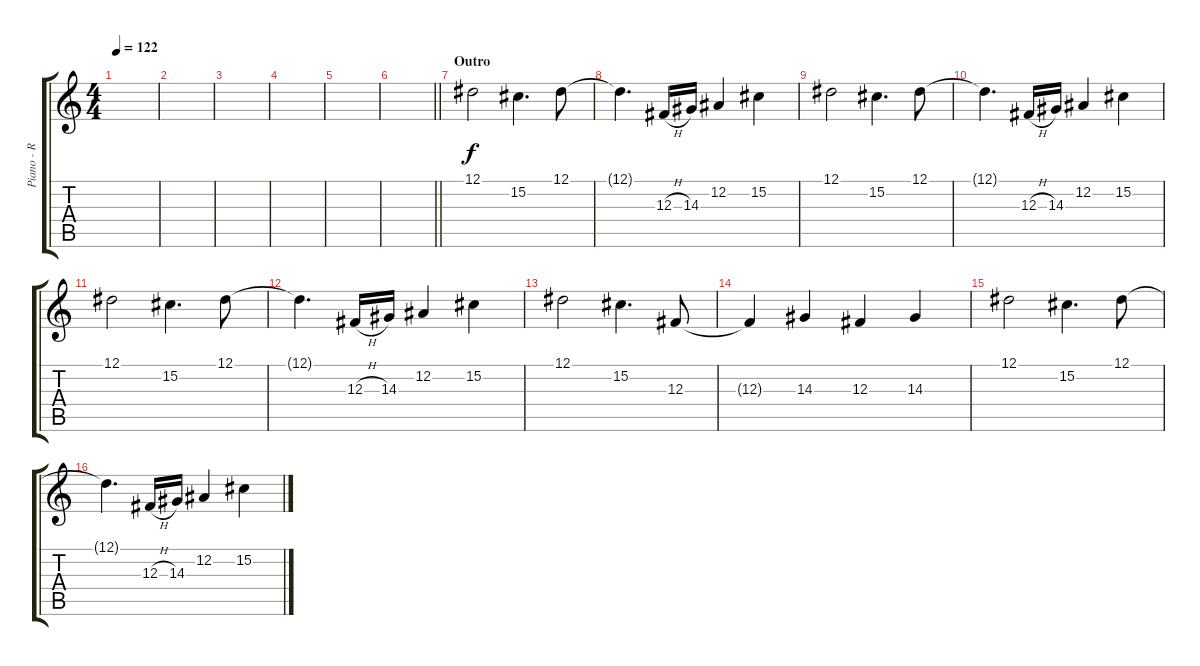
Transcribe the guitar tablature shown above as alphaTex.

\track ("Piano - R Hand" "Piano - R ") {instrument tremolostrings}
\staff {score tabs}
\tuning (Eb4 Bb3 Gb3 Db3 Ab2 Eb2) {hide}
\ts (4 4)
\tempo 122
\clef g2
\ks c
|
|
|
|
|
\barLineRight lightlight
|
\section ("" "Outro")
12.1.2{volume 11 instrument tremolostrings} 15.2.4{d} 12.1.8 |
12.1{t}.4{d} 12.3{h}.16 14.3.16 12.2.4 15.2.4 |
12.1.2 15.2.4{d} 12.1.8 |
12.1{t}.4{d} 12.3{h}.16 14.3.16 12.2.4 15.2.4 |
12.1.2 15.2.4{d} 12.1.8 |
12.1{t}.4{d} 12.3{h}.16 14.3.16 12.2.4 15.2.4 |
12.1.2 15.2.4{d} 12.3.8 |
12.3{t}.4 14.3.4 12.3.4 14.3.4 |
12.1.2 15.2.4{d} 12.1.8 |
12.1{t}.4{d} 12.3{h}.16 14.3.16 12.2.4 15.2.4
